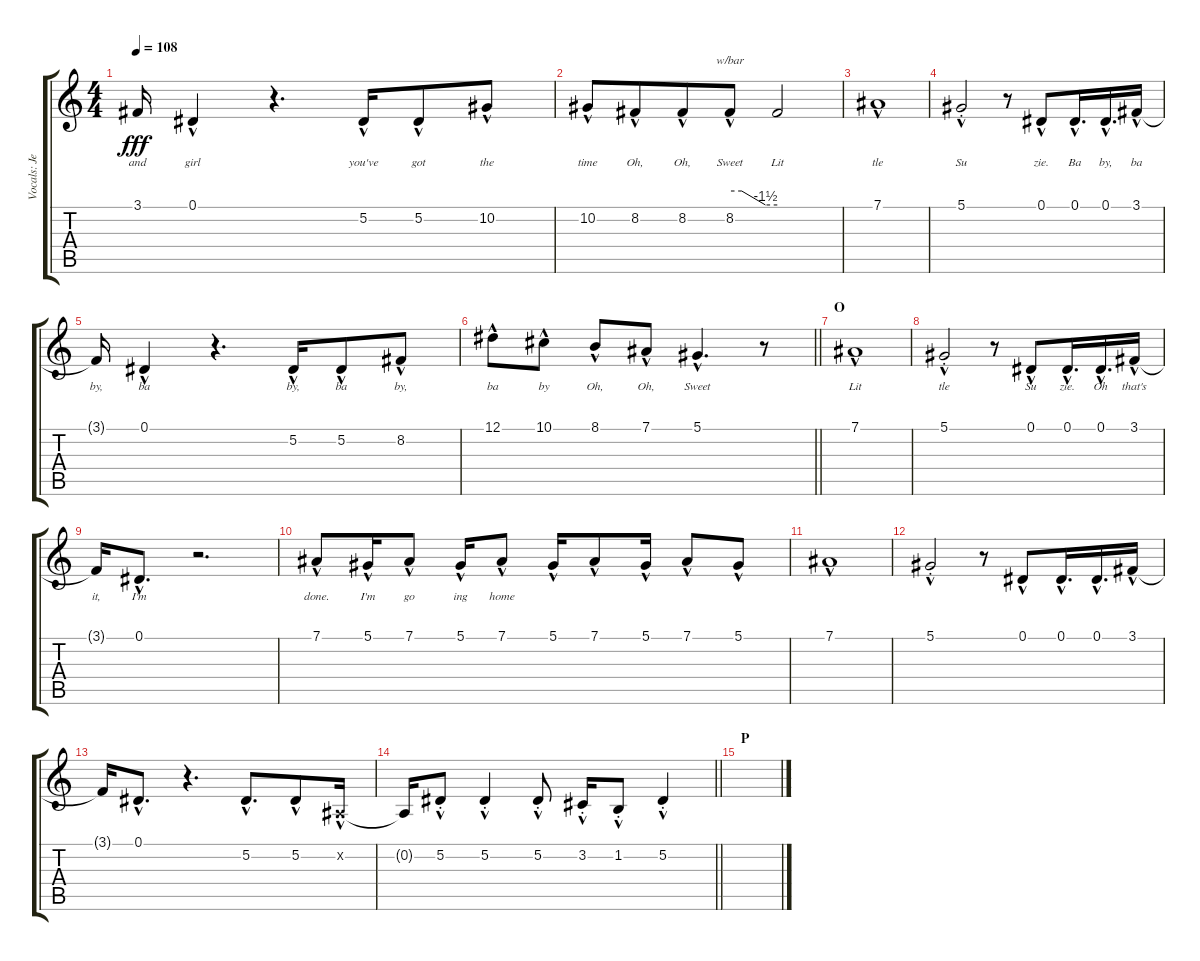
\track ("Vocals: Jeff" "Vocals: Je") {instrument lead2sawtooth}
\staff {score tabs}
\tuning (Eb4 Bb3 Gb3 Db3 Ab2 Eb2) {hide}
\ts (4 4)
\tempo 108
\clef g2
\ks c
3.1{t}.16{lyrics (0 "and") lyrics (1 "") lyrics (2 "") lyrics (3 "") lyrics (4 "") dy fff} 0.1{hac}.4{lyrics (0 "girl") lyrics (1 "") lyrics (2 "") lyrics (3 "") lyrics (4 "")} r.4{d} 5.2{hac}.16{lyrics (0 "you've") lyrics (1 "") lyrics (2 "") lyrics (3 "") lyrics (4 "") beam merge} 5.2{hac}.8{lyrics (0 "got") lyrics (1 "") lyrics (2 "") lyrics (3 "") lyrics (4 "")} 10.2{hac}.8{lyrics (0 "the") lyrics (1 "") lyrics (2 "") lyrics (3 "") lyrics (4 "")} |
10.2{hac}.8{lyrics (0 "time") lyrics (1 "") lyrics (2 "") lyrics (3 "") lyrics (4 "")} 8.2{hac}.8{lyrics (0 "Oh,") lyrics (1 "") lyrics (2 "") lyrics (3 "") lyrics (4 "") beam merge} 8.2{hac}.8{lyrics (0 "Oh,") lyrics (1 "") lyrics (2 "") lyrics (3 "") lyrics (4 "")} 8.2{hac}.8{tbe (custom default 0 0 15 0 45 -6 60 -6) lyrics (0 "Sweet") lyrics (1 "") lyrics (2 "") lyrics (3 "") lyrics (4 "")} 8.2{t}.2{lyrics (0 "Lit") lyrics (1 "") lyrics (2 "") lyrics (3 "") lyrics (4 "")} |
7.1{hac}.1{lyrics (0 "tle") lyrics (1 "") lyrics (2 "") lyrics (3 "") lyrics (4 "")} |
5.1{hac st}.2{lyrics (0 "Su") lyrics (1 "") lyrics (2 "") lyrics (3 "") lyrics (4 "")} r.8 0.1{hac}.8{lyrics (0 "zie.") lyrics (1 "") lyrics (2 "") lyrics (3 "") lyrics (4 "") beam merge} 0.1{hac}.16{d lyrics (0 "Ba") lyrics (1 "") lyrics (2 "") lyrics (3 "") lyrics (4 "")} 0.1{hac}.16{d lyrics (0 "by,") lyrics (1 "") lyrics (2 "") lyrics (3 "") lyrics (4 "")} 3.1{hac}.16{lyrics (0 "ba") lyrics (1 "") lyrics (2 "") lyrics (3 "") lyrics (4 "")} |
3.1{t}.16{lyrics (0 "by,") lyrics (1 "") lyrics (2 "") lyrics (3 "") lyrics (4 "")} 0.1{hac}.4{lyrics (0 "ba") lyrics (1 "") lyrics (2 "") lyrics (3 "") lyrics (4 "")} r.4{d} 5.2{hac}.16{lyrics (0 "by,") lyrics (1 "") lyrics (2 "") lyrics (3 "") lyrics (4 "") beam merge} 5.2{hac}.8{lyrics (0 "ba") lyrics (1 "") lyrics (2 "") lyrics (3 "") lyrics (4 "")} 8.2{hac}.8{lyrics (0 "by,") lyrics (1 "") lyrics (2 "") lyrics (3 "") lyrics (4 "")} |
\barLineRight lightlight
12.1{hac}.8{lyrics (0 "ba") lyrics (1 "") lyrics (2 "") lyrics (3 "") lyrics (4 "")} 10.1{hac}.8{lyrics (0 "by") lyrics (1 "") lyrics (2 "") lyrics (3 "") lyrics (4 "")} 8.1{hac}.8{lyrics (0 "Oh,") lyrics (1 "") lyrics (2 "") lyrics (3 "") lyrics (4 "")} 7.1{hac}.8{lyrics (0 "Oh,") lyrics (1 "") lyrics (2 "") lyrics (3 "") lyrics (4 "")} 5.1{hac}.4{d lyrics (0 "Sweet") lyrics (1 "") lyrics (2 "") lyrics (3 "") lyrics (4 "")} r.8 |
\section ("" "O")
7.1{hac}.1{lyrics (0 "Lit") lyrics (1 "") lyrics (2 "") lyrics (3 "") lyrics (4 "")} |
5.1{hac st}.2{lyrics (0 "tle") lyrics (1 "") lyrics (2 "") lyrics (3 "") lyrics (4 "")} r.8 0.1{hac}.8{lyrics (0 "Su") lyrics (1 "") lyrics (2 "") lyrics (3 "") lyrics (4 "") beam merge} 0.1{hac}.16{d lyrics (0 "zie.") lyrics (1 "") lyrics (2 "") lyrics (3 "") lyrics (4 "")} 0.1{hac}.16{d lyrics (0 "Oh") lyrics (1 "") lyrics (2 "") lyrics (3 "") lyrics (4 "")} 3.1{hac}.16{lyrics (0 "that's") lyrics (1 "") lyrics (2 "") lyrics (3 "") lyrics (4 "")} |
3.1{t}.16{lyrics (0 "it,") lyrics (1 "") lyrics (2 "") lyrics (3 "") lyrics (4 "")} 0.1{hac}.8{d lyrics (0 "I'm") lyrics (1 "") lyrics (2 "") lyrics (3 "") lyrics (4 "")} r.2{d} |
7.1{hac}.8{lyrics (0 "done.") lyrics (1 "") lyrics (2 "") lyrics (3 "") lyrics (4 "")} 5.1{hac}.16{lyrics (0 "I'm") lyrics (1 "") lyrics (2 "") lyrics (3 "") lyrics (4 "")} 7.1{hac}.8{lyrics (0 "go") lyrics (1 "") lyrics (2 "") lyrics (3 "") lyrics (4 "")} 5.1{hac}.16{lyrics (0 "ing") lyrics (1 "") lyrics (2 "") lyrics (3 "") lyrics (4 "")} 7.1{hac}.8{lyrics (0 "home") lyrics (1 "") lyrics (2 "") lyrics (3 "") lyrics (4 "")} 5.1{hac}.16 7.1{hac}.8 5.1{hac}.16 7.1{hac}.8 5.1{hac}.8 |
7.1{hac}.1 |
5.1{hac st}.2 r.8 0.1{hac}.8{beam merge} 0.1{hac}.16{d} 0.1{hac}.16{d} 3.1{hac}.16 |
3.1{t}.16 0.1{hac}.8{d} r.4{d} 5.2{hac}.8{d beam merge} 5.2{hac}.8 0.2{hac x}.16 |
\barLineRight lightlight
0.2{t}.16 5.2{hac st}.8 5.2{hac st}.4 5.2{hac st}.8 3.2{hac st}.16 1.2{hac st}.8 5.2{hac st}.4 |
\section ("" "P")
